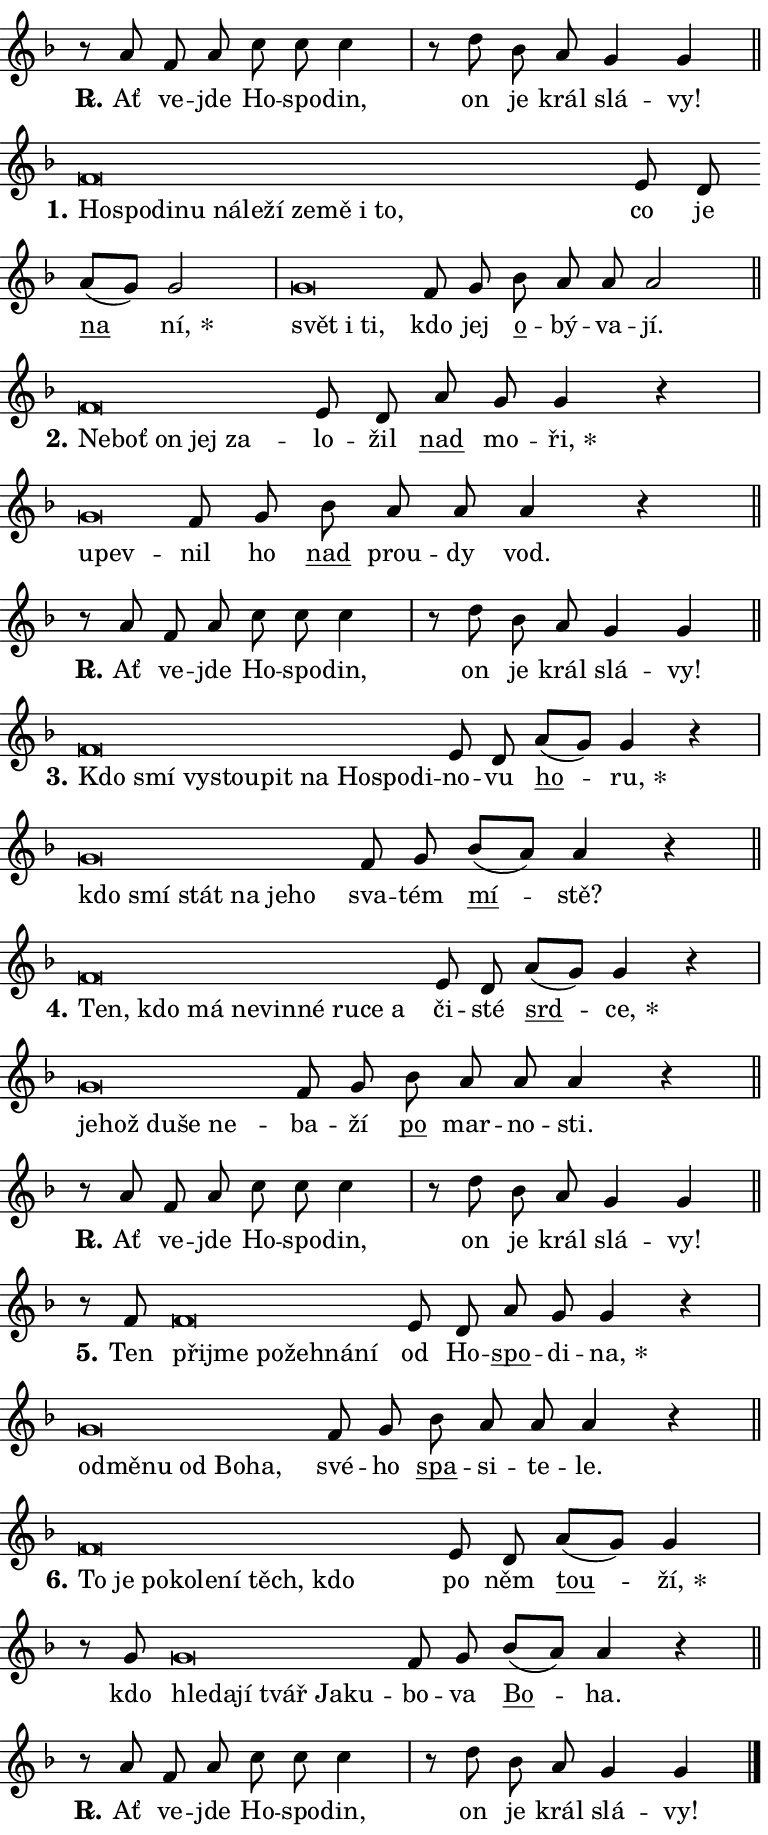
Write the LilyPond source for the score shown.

\version "2.24.0"
\header { tagline = "" }
\paper {
  indent = 0\cm
  top-margin = 0\cm
  right-margin = 0.13\cm % to fit lyric hyphens
  bottom-margin = 0\cm
  left-margin = 0\cm
  paper-width = 13\cm
  page-breaking = #ly:one-page-breaking
  system-system-spacing.basic-distance = #11
  score-system-spacing.basic-distance = #11
  ragged-last = ##f
}


%% Author: Thomas Morley
%% https://lists.gnu.org/archive/html/lilypond-user/2020-05/msg00002.html
#(define (line-position grob)
"Returns position of @var[grob} in current system:
   @code{'start}, if at first time-step
   @code{'end}, if at last time-step
   @code{'middle} otherwise
"
  (let* ((col (ly:item-get-column grob))
         (ln (ly:grob-object col 'left-neighbor))
         (rn (ly:grob-object col 'right-neighbor))
         (col-to-check-left (if (ly:grob? ln) ln col))
         (col-to-check-right (if (ly:grob? rn) rn col))
         (break-dir-left
           (and
             (ly:grob-property col-to-check-left 'non-musical #f)
             (ly:item-break-dir col-to-check-left)))
         (break-dir-right
           (and
             (ly:grob-property col-to-check-right 'non-musical #f)
             (ly:item-break-dir col-to-check-right))))
        (cond ((eqv? 1 break-dir-left) 'start)
              ((eqv? -1 break-dir-right) 'end)
              (else 'middle))))

#(define (tranparent-at-line-position vctor)
  (lambda (grob)
  "Relying on @code{line-position} select the relevant enry from @var{vctor}.
Used to determine transparency,"
    (case (line-position grob)
      ((end) (not (vector-ref vctor 0)))
      ((middle) (not (vector-ref vctor 1)))
      ((start) (not (vector-ref vctor 2))))))

noteHeadBreakVisibility =
#(define-music-function (break-visibility)(vector?)
"Makes @code{NoteHead}s transparent relying on @var{break-visibility}"
#{
  \override NoteHead.transparent =
    #(tranparent-at-line-position break-visibility)
#})

#(define delete-ledgers-for-transparent-note-heads
  (lambda (grob)
    "Reads whether a @code{NoteHead} is transparent.
If so this @code{NoteHead} is removed from @code{'note-heads} from
@var{grob}, which is supposed to be @code{LedgerLineSpanner}.
As a result ledgers are not printed for this @code{NoteHead}"
    (let* ((nhds-array (ly:grob-object grob 'note-heads))
           (nhds-list
             (if (ly:grob-array? nhds-array)
                 (ly:grob-array->list nhds-array)
                 '()))
           ;; Relies on the transparent-property being done before
           ;; Staff.LedgerLineSpanner.after-line-breaking is executed.
           ;; This is fragile ...
           (to-keep
             (remove
               (lambda (nhd)
                 (ly:grob-property nhd 'transparent #f))
               nhds-list)))
      ;; TODO find a better method to iterate over grob-arrays, similiar
      ;; to filter/remove etc for lists
      ;; For now rebuilt from scratch
      (set! (ly:grob-object grob 'note-heads)  '())
      (for-each
        (lambda (nhd)
          (ly:pointer-group-interface::add-grob grob 'note-heads nhd))
        to-keep))))

squashNotes = {
  \override NoteHead.X-extent = #'(-0.2 . 0.2)
  \override NoteHead.Y-extent = #'(-0.75 . 0)
  \override NoteHead.stencil =
    #(lambda (grob)
       (let ((pos (ly:grob-property grob 'staff-position)))
         (begin
           (if (< pos -7) (display "ERROR: Lower brevis then expected\n") (display ""))
           (if (<= pos -6) ly:text-interface::print ly:note-head::print))))
}
unSquashNotes = {
  \revert NoteHead.X-extent
  \revert NoteHead.Y-extent
  \revert NoteHead.stencil
}

hideNotes = \noteHeadBreakVisibility #begin-of-line-visible
unHideNotes = \noteHeadBreakVisibility #all-visible

% work-around for resetting accidentals
% https://lilypond.org/doc/v2.23/Documentation/notation/displaying-rhythms#unmetered-music
cadenzaMeasure = {
  \cadenzaOff
  \partial 1024 s1024
  \cadenzaOn
}

#(define-markup-command (accent layout props text) (markup?)
  "Underline accented syllable"
  (interpret-markup layout props
    #{\markup \override #'(offset . 4.3) \underline { #text }#}))

responsum = \markup \concat {
  "R" \hspace #-1.05 \path #0.1 #'((moveto 0 0.07) (lineto 0.9 0.8)) \hspace #0.05 "."
}

spaceSize = #0.6828661417322834 % exact space size for TeX Gyre Schola

\layout {
  \context {
    \Staff
    \remove "Time_signature_engraver"
    \override LedgerLineSpanner.after-line-breaking = #delete-ledgers-for-transparent-note-heads
  }
  \context {
    \Lyrics {
      \override LyricSpace.minimum-distance = \spaceSize
      \override LyricText.font-name = #"TeX Gyre Schola"
      \override LyricText.font-size = 1
      \override StanzaNumber.font-name = #"TeX Gyre Schola Bold"
      \override StanzaNumber.font-size = 1
    }
  }
  \context {
    \Score 
    \override NoteHead.text =
      #(lambda (grob) 
        (let ((pos (ly:grob-property grob 'staff-position)))
          #{\markup {
            \combine
              \halign #-0.55 \raise #(if (= pos -6) 0 0.5) \override #'(thickness . 2) \draw-line #'(3.2 . 0)
              \musicglyph "noteheads.sM1"
          }#}))
  }
}

% magnetic-lyrics.ily
%
%   written by
%     Jean Abou Samra <jean@abou-samra.fr>
%     Werner Lemberg <wl@gnu.org>
%
%   adapted by
%     Jiri Hon <jiri.hon@gmail.com>
%
% Version 2022-Apr-15

% https://www.mail-archive.com/lilypond-user@gnu.org/msg149350.html

#(define (Left_hyphen_pointer_engraver context)
   "Collect syllable-hyphen-syllable occurrences in lyrics and store
them in properties.  This engraver only looks to the left.  For
example, if the lyrics input is @code{foo -- bar}, it does the
following.

@itemize @bullet
@item
Set the @code{text} property of the @code{LyricHyphen} grob between
@q{foo} and @q{bar} to @code{foo}.

@item
Set the @code{left-hyphen} property of the @code{LyricText} grob with
text @q{foo} to the @code{LyricHyphen} grob between @q{foo} and
@q{bar}.
@end itemize

Use this auxiliary engraver in combination with the
@code{lyric-@/text::@/apply-@/magnetic-@/offset!} hook."
   (let ((hyphen #f)
         (text #f))
     (make-engraver
      (acknowledgers
       ((lyric-syllable-interface engraver grob source-engraver)
        (set! text grob)))
      (end-acknowledgers
       ((lyric-hyphen-interface engraver grob source-engraver)
        ;(when (not (grob::has-interface grob 'lyric-space-interface))
          (set! hyphen grob)));)
      ((stop-translation-timestep engraver)
       (when (and text hyphen)
         (ly:grob-set-object! text 'left-hyphen hyphen))
       (set! text #f)
       (set! hyphen #f)))))

#(define (lyric-text::apply-magnetic-offset! grob)
   "If the space between two syllables is less than the value in
property @code{LyricText@/.details@/.squash-threshold}, move the right
syllable to the left so that it gets concatenated with the left
syllable.

Use this function as a hook for
@code{LyricText@/.after-@/line-@/breaking} if the
@code{Left_@/hyphen_@/pointer_@/engraver} is active."
   (let ((hyphen (ly:grob-object grob 'left-hyphen #f)))
     (when hyphen
       (let ((left-text (ly:spanner-bound hyphen LEFT)))
         (when (grob::has-interface left-text 'lyric-syllable-interface)
           (let* ((common (ly:grob-common-refpoint grob left-text X))
                  (this-x-ext (ly:grob-extent grob common X))
                  (left-x-ext
                   (begin
                     ;; Trigger magnetism for left-text.
                     (ly:grob-property left-text 'after-line-breaking)
                     (ly:grob-extent left-text common X)))
                  ;; `delta` is the gap width between two syllables.
                  (delta (- (interval-start this-x-ext)
                            (interval-end left-x-ext)))
                  (details (ly:grob-property grob 'details))
                  (threshold (assoc-get 'squash-threshold details 0.2)))
             (when (< delta threshold)
               (let* (;; We have to manipulate the input text so that
                      ;; ligatures crossing syllable boundaries are not
                      ;; disabled.  For languages based on the Latin
                      ;; script this is essentially a beautification.
                      ;; However, for non-Western scripts it can be a
                      ;; necessity.
                      (lt (ly:grob-property left-text 'text))
                      (rt (ly:grob-property grob 'text))
                      (is-space (grob::has-interface hyphen 'lyric-space-interface))
                      (space (if is-space " " ""))
                      (extra-delta (if is-space spaceSize 0))
                      ;; Append new syllable.
                      (ltrt-space (if (and (string? lt) (string? rt))
                                (string-append lt space rt)
                                (make-concat-markup (list lt space rt))))
                      ;; Right-align `ltrt` to the right side.
                      (ltrt-space-markup (grob-interpret-markup
                               grob
                               (make-translate-markup
                                (cons (interval-length this-x-ext) 0)
                                (make-right-align-markup ltrt-space)))))
                 (begin
                   ;; Don't print `left-text`.
                   (ly:grob-set-property! left-text 'stencil #f)
                   ;; Set text and stencil (which holds all collected
                   ;; syllables so far) and shift it to the left.
                   (ly:grob-set-property! grob 'text ltrt-space)
                   (ly:grob-set-property! grob 'stencil ltrt-space-markup)
                   (ly:grob-translate-axis! grob (- (- delta extra-delta)) X))))))))))


#(define (lyric-hyphen::displace-bounds-first grob)
   ;; Make very sure this callback isn't triggered too early.
   (let ((left (ly:spanner-bound grob LEFT))
         (right (ly:spanner-bound grob RIGHT)))
     (ly:grob-property left 'after-line-breaking)
     (ly:grob-property right 'after-line-breaking)
     (ly:lyric-hyphen::print grob)))

squashThreshold = #0.4

\layout {
  \context {
    \Lyrics
    \consists #Left_hyphen_pointer_engraver
    \override LyricText.after-line-breaking =
      #lyric-text::apply-magnetic-offset!
    \override LyricHyphen.stencil = #lyric-hyphen::displace-bounds-first
    \override LyricText.details.squash-threshold = \squashThreshold
    \override LyricHyphen.minimum-distance = 0
    \override LyricHyphen.minimum-length = \squashThreshold
  }
}

squashText = \override LyricText.details.squash-threshold = 9999
unSquashText = \override LyricText.details.squash-threshold = \squashThreshold

leftText = \override LyricText.self-alignment-X = #LEFT
unLeftText = \revert LyricText.self-alignment-X

starOffset = #(lambda (grob) 
                (let ((x_offset (ly:self-alignment-interface::aligned-on-x-parent grob)))
                  (if (= x_offset 0) 0 (+ x_offset 1.2))))

star = #(define-music-function (syllable)(string?)
"Append star separator at the end of a syllable"
#{
  \once \override LyricText.X-offset = #starOffset
  \lyricmode { \markup {
    #syllable
    \override #'((font-name . "TeX Gyre Schola Bold")) \hspace #0.2 \lower #0.65 \larger "*"
  } }
#})

starAccent = #(define-music-function (syllable)(string?)
"Append star separator at the end of a syllable and make accent"
#{
  \once \override LyricText.X-offset = #starOffset
  \lyricmode { \markup {
    \accent #syllable
    \override #'((font-name . "TeX Gyre Schola Bold")) \hspace #0.2 \lower #0.65 \larger "*"
  } }
#})

breath = #(define-music-function (syllable)(string?)
"Append breathing indicator at the end of a syllable"
#{
  \lyricmode { \markup { #syllable "+" } }
#})

optionalBreath = #(define-music-function (syllable)(string?)
"Append optional breathing indicator at the end of a syllable"
#{
  \lyricmode { \markup { #syllable "(+)" } }
#})


\score {
    <<
        \new Voice = "melody" { \cadenzaOn \key f \major \relative { r8 a' f a c c c4 \cadenzaMeasure \bar "|" r8 d bes a g4 g \cadenzaMeasure \bar "||" \break } }
        \new Lyrics \lyricsto "melody" { \lyricmode { \set stanza = \responsum
Ať ve -- jde Ho -- spo -- din, on je král slá -- vy! } }
    >>
    \layout {}
}

\score {
    <<
        \new Voice = "melody" { \cadenzaOn \key f \major \relative { \squashNotes f'\breve*1/16 \hideNotes \breve*1/16 \bar "" \breve*1/16 \bar "" \breve*1/16 \bar "" \breve*1/16 \bar "" \breve*1/16 \bar "" \breve*1/16 \bar "" \breve*1/16 \bar "" \breve*1/16 \bar "" \breve*1/16 \breve*1/16 \bar "" \unHideNotes \unSquashNotes e8 d \bar "" a'[( g)] g2 \cadenzaMeasure \bar "|" \squashNotes g\breve*1/16 \hideNotes \breve*1/16 \breve*1/16 \bar "" \unHideNotes \unSquashNotes f8 g \bar "" bes a a a2 \cadenzaMeasure \bar "||" \break } }
        \new Lyrics \lyricsto "melody" { \lyricmode { \set stanza = "1."
\leftText Ho -- \squashText spo -- di -- nu ná -- le -- ží ze -- mě i to, \unLeftText \unSquashText co je \markup \accent na \star ní, \leftText svět \squashText i ti, \unLeftText \unSquashText kdo jej \markup \accent o -- bý -- va -- jí. } }
    >>
    \layout {}
}

\score {
    <<
        \new Voice = "melody" { \cadenzaOn \key f \major \relative { \squashNotes f'\breve*1/16 \hideNotes \breve*1/16 \bar "" \breve*1/16 \bar "" \breve*1/16 \breve*1/16 \bar "" \unHideNotes \unSquashNotes e8 d \bar "" a' g g4 r \cadenzaMeasure \bar "|" \squashNotes g\breve*1/16 \hideNotes \breve*1/16 \bar "" \unHideNotes \unSquashNotes f8 g \bar "" bes a a a4 r \cadenzaMeasure \bar "||" \break } }
        \new Lyrics \lyricsto "melody" { \lyricmode { \set stanza = "2."
\leftText Ne -- \squashText boť on jej za -- \unLeftText \unSquashText lo -- žil \markup \accent nad mo -- \star ři, \leftText u -- \squashText pev -- \unLeftText \unSquashText nil ho \markup \accent nad prou -- dy vod. } }
    >>
    \layout {}
}

\score {
    <<
        \new Voice = "melody" { \cadenzaOn \key f \major \relative { r8 a' f a c c c4 \cadenzaMeasure \bar "|" r8 d bes a g4 g \cadenzaMeasure \bar "||" \break } }
        \new Lyrics \lyricsto "melody" { \lyricmode { \set stanza = \responsum
Ať ve -- jde Ho -- spo -- din, on je král slá -- vy! } }
    >>
    \layout {}
}

\score {
    <<
        \new Voice = "melody" { \cadenzaOn \key f \major \relative { \squashNotes f'\breve*1/16 \hideNotes \breve*1/16 \bar "" \breve*1/16 \bar "" \breve*1/16 \bar "" \breve*1/16 \bar "" \breve*1/16 \bar "" \breve*1/16 \bar "" \breve*1/16 \breve*1/16 \bar "" \unHideNotes \unSquashNotes e8 d \bar "" a'[( g)] g4 r \cadenzaMeasure \bar "|" \squashNotes g\breve*1/16 \hideNotes \breve*1/16 \bar "" \breve*1/16 \bar "" \breve*1/16 \bar "" \breve*1/16 \breve*1/16 \bar "" \unHideNotes \unSquashNotes f8 g \bar "" bes[( a)] a4 r \cadenzaMeasure \bar "||" \break } }
        \new Lyrics \lyricsto "melody" { \lyricmode { \set stanza = "3."
\leftText Kdo \squashText smí vy -- stou -- pit na Ho -- spo -- di -- \unLeftText \unSquashText no -- vu \markup \accent ho -- \star ru, \leftText kdo \squashText smí stát na je -- ho \unLeftText \unSquashText sva -- tém \markup \accent mí -- stě? } }
    >>
    \layout {}
}

\score {
    <<
        \new Voice = "melody" { \cadenzaOn \key f \major \relative { \squashNotes f'\breve*1/16 \hideNotes \breve*1/16 \bar "" \breve*1/16 \bar "" \breve*1/16 \bar "" \breve*1/16 \bar "" \breve*1/16 \bar "" \breve*1/16 \bar "" \breve*1/16 \breve*1/16 \bar "" \unHideNotes \unSquashNotes e8 d \bar "" a'[( g)] g4 r \cadenzaMeasure \bar "|" \squashNotes g\breve*1/16 \hideNotes \breve*1/16 \bar "" \breve*1/16 \bar "" \breve*1/16 \breve*1/16 \bar "" \unHideNotes \unSquashNotes f8 g \bar "" bes a a a4 r \cadenzaMeasure \bar "||" \break } }
        \new Lyrics \lyricsto "melody" { \lyricmode { \set stanza = "4."
\leftText Ten, \squashText kdo má ne -- vin -- né ru -- ce a \unLeftText \unSquashText či -- sté \markup \accent srd -- \star ce, \leftText je -- \squashText hož du -- še ne -- \unLeftText \unSquashText ba -- ží \markup \accent po mar -- no -- sti. } }
    >>
    \layout {}
}

\score {
    <<
        \new Voice = "melody" { \cadenzaOn \key f \major \relative { r8 a' f a c c c4 \cadenzaMeasure \bar "|" r8 d bes a g4 g \cadenzaMeasure \bar "||" \break } }
        \new Lyrics \lyricsto "melody" { \lyricmode { \set stanza = \responsum
Ať ve -- jde Ho -- spo -- din, on je král slá -- vy! } }
    >>
    \layout {}
}

\score {
    <<
        \new Voice = "melody" { \cadenzaOn \key f \major \relative { r8 f' \squashNotes f\breve*1/16 \hideNotes \breve*1/16 \bar "" \breve*1/16 \bar "" \breve*1/16 \bar "" \breve*1/16 \breve*1/16 \bar "" \unHideNotes \unSquashNotes e8 d \bar "" a' g g4 r \cadenzaMeasure \bar "|" \squashNotes g\breve*1/16 \hideNotes \breve*1/16 \bar "" \breve*1/16 \bar "" \breve*1/16 \bar "" \breve*1/16 \breve*1/16 \bar "" \unHideNotes \unSquashNotes f8 g \bar "" bes a a a4 r \cadenzaMeasure \bar "||" \break } }
        \new Lyrics \lyricsto "melody" { \lyricmode { \set stanza = "5."
Ten \leftText při -- \squashText jme po -- žeh -- ná -- ní \unLeftText \unSquashText od Ho -- \markup \accent spo -- di -- \star na, \leftText od -- \squashText mě -- nu od Bo -- ha, \unLeftText \unSquashText své -- ho \markup \accent spa -- si -- te -- le. } }
    >>
    \layout {}
}

\score {
    <<
        \new Voice = "melody" { \cadenzaOn \key f \major \relative { \squashNotes f'\breve*1/16 \hideNotes \breve*1/16 \bar "" \breve*1/16 \bar "" \breve*1/16 \bar "" \breve*1/16 \bar "" \breve*1/16 \bar "" \breve*1/16 \breve*1/16 \bar "" \unHideNotes \unSquashNotes e8 d \bar "" a'[( g)] g4 \cadenzaMeasure \bar "|" r8 g \squashNotes g\breve*1/16 \hideNotes \breve*1/16 \bar "" \breve*1/16 \bar "" \breve*1/16 \bar "" \breve*1/16 \breve*1/16 \bar "" \unHideNotes \unSquashNotes f8 g \bar "" bes[( a)] a4 r \cadenzaMeasure \bar "||" \break } }
        \new Lyrics \lyricsto "melody" { \lyricmode { \set stanza = "6."
\leftText To \squashText je po -- ko -- le -- ní těch, kdo \unLeftText \unSquashText po něm \markup \accent tou -- \star ží, kdo \leftText hle -- \squashText da -- jí tvář Ja -- ku -- \unLeftText \unSquashText bo -- va \markup \accent Bo -- ha. } }
    >>
    \layout {}
}

\score {
    <<
        \new Voice = "melody" { \cadenzaOn \key f \major \relative { r8 a' f a c c c4 \cadenzaMeasure \bar "|" r8 d bes a g4 g \cadenzaMeasure \bar "||" \break } \bar "|." }
        \new Lyrics \lyricsto "melody" { \lyricmode { \set stanza = \responsum
Ať ve -- jde Ho -- spo -- din, on je král slá -- vy! } }
    >>
    \layout {}
}
